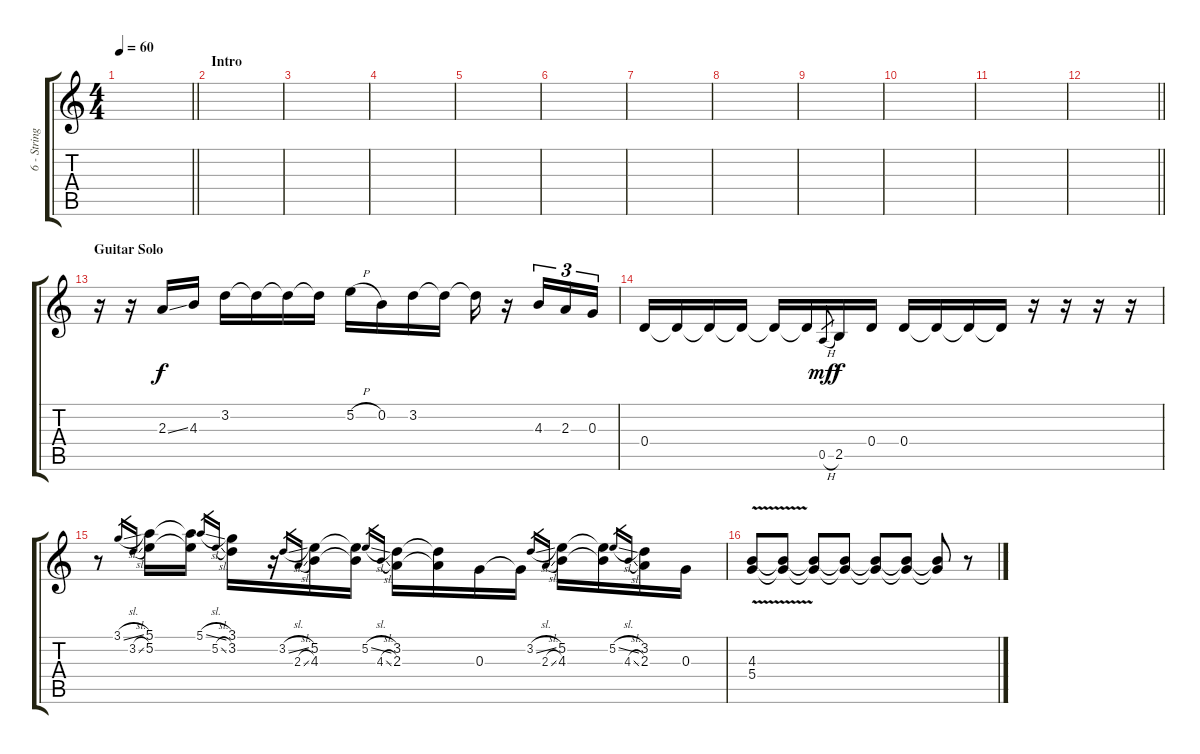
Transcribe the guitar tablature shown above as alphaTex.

\track ("6 - String Acoustic" "6 - String") {instrument acousticguitarsteel}
\staff {score tabs}
\tuning (E4 B3 G3 D3 A2 E2) {hide}
\ts (4 4)
\tempo 60
\clef g2
\barLineRight lightlight
\ks c
|
\section ("" "Intro")
|
|
|
|
|
|
|
|
|
|
\barLineRight lightlight
|
\section ("" "Guitar Solo")
r.16 r.16 2.3{ss}.16{volume 12} 4.3.16 3.2.16 3.2{t}.16 3.2{t}.16 3.2{t}.16 5.2{h}.16 0.2.16 3.2.16 3.2{t}.16 3.2{t}.16 r.16 4.3.16{tu (3 2)} 2.3.16{tu (3 2)} 0.3.16{tu (3 2)} |
0.4.16 0.4{t}.16 0.4{t}.16 0.4{t}.16 0.4{t}.16 0.4{t}.16 0.5{h}.8{gr dy mf} 2.5.16{dy f} 0.4.16 0.4.16 0.4{t}.16 0.4{t}.16 0.4{t}.16 r.16 r.16 r.16 r.16 |
r.8 3.1{sl}.16{gr} 3.2{sl}.16{gr} (5.1 5.2).16 (5.1{t} 5.2{t}).16 5.1{sl}.16{gr} 5.2{sl}.16{gr} (3.1 3.2).16 r.16 3.2{sl}.16{gr} 2.3{sl}.16{gr} (5.2 4.3).16 (5.2{t} 4.3{t}).16 5.2{sl}.16{gr} 4.3{sl}.16{gr} (3.2 2.3).16 (3.2{t} 2.3{t}).16 0.3.16 0.3{t}.16 3.2{sl}.16{gr} 2.3{sl}.16{gr} (5.2 4.3).16 (5.2{t} 4.3{t}).16 5.2{sl}.16{gr} 4.3{sl}.16{gr} (3.2 2.3).16 0.3.16 |
(4.3{v} 5.4{v}).8 (4.3{t} 5.4{t}).8 (4.3{t} 5.4{t}).8 (4.3{t} 5.4{t}).8 (4.3{t} 5.4{t}).8 (4.3{t} 5.4{t}).8 (4.3{t} 5.4{t}).8 r.8
